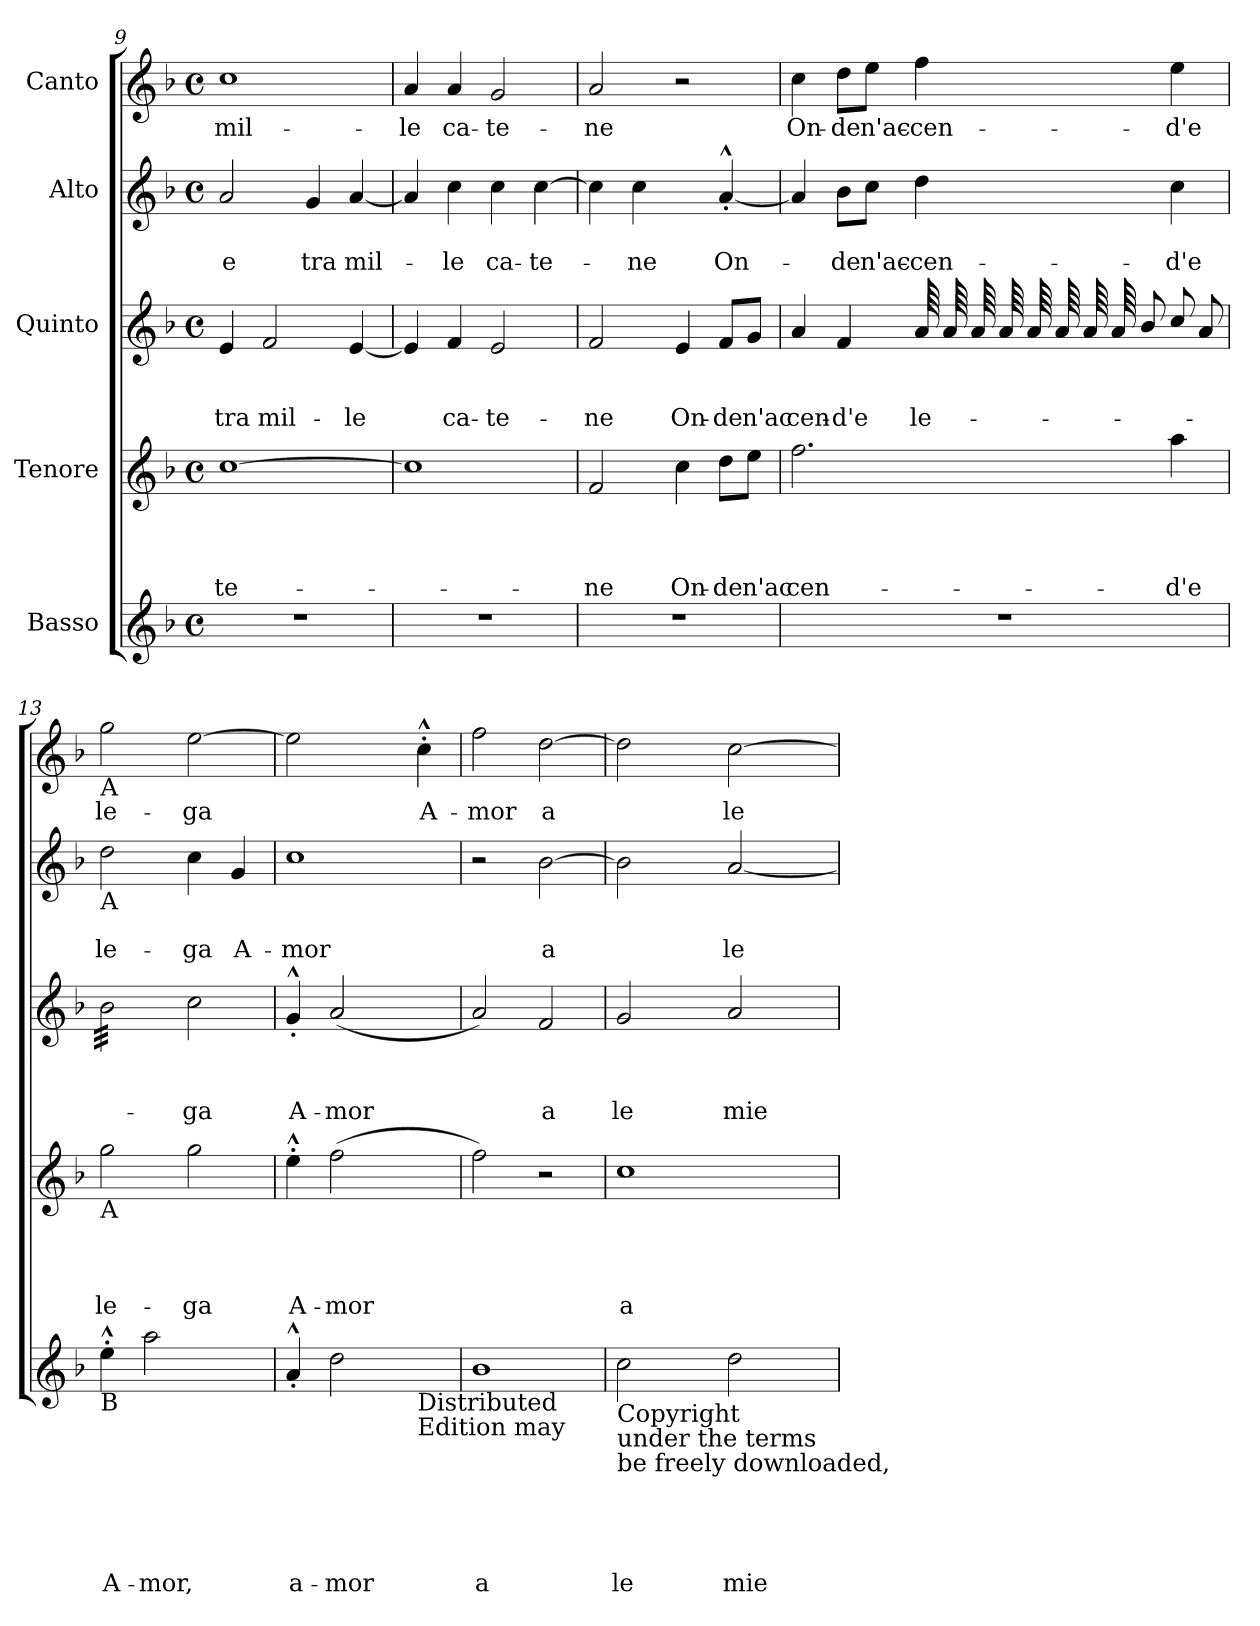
**kern	**text	**text	**text	**text	**text	**kern	**text	**text	**text	**text	**kern	**text	**text	**text	**kern	**text	**text	**kern	**text
*part5	*part5	*part5	*part5	*part5	*part5	*part4	*part4	*part4	*part4	*part4	*part3	*part3	*part3	*part3	*part2	*part2	*part2	*part1	*part1
*staff5	*staff5	*staff5	*staff5	*staff5	*staff5	*staff4	*staff4	*staff4	*staff4	*staff4	*staff3	*staff3	*staff3	*staff3	*staff2	*staff2	*staff2	*staff1	*staff1
*I"Basso	*	*	*	*	*	*I"Tenore	*	*	*	*	*I"Quinto	*	*	*	*I"Alto	*	*	*I"Canto	*
*clefG2	*	*	*	*	*	*clefG2	*	*	*	*	*clefG2	*	*	*	*clefG2	*	*	*clefG2	*
*k[b-]	*	*	*	*	*	*k[b-]	*	*	*	*	*k[b-]	*	*	*	*k[b-]	*	*	*k[b-]	*
*F:	*	*	*	*	*	*F:	*	*	*	*	*F:	*	*	*	*F:	*	*	*F:	*
*M4/4	*	*	*	*	*	*M4/4	*	*	*	*	*M4/4	*	*	*	*M4/4	*	*	*M4/4	*
*met(c)	*	*	*	*	*	*met(c)	*	*	*	*	*met(c)	*	*	*	*met(c)	*	*	*met(c)	*
=9	=9	=9	=9	=9	=9	=9	=9	=9	=9	=9	=9	=9	=9	=9	=9	=9	=9	=9	=9
!	!	!	!	!	!	!	!	!	!	!LO:LY:b	!	!	!	!LO:LY:b	!	!	!LO:LY:b	!	!LO:LY:b
1r	.	.	.	.	.	[>1cc	.	.	.	-te-	4e/	.	.	tra	2a/	.	e	1cc	mil-
!	!	!	!	!	!	!	!	!	!	!	!	!	!	!LO:LY:b	!	!	!	!	!
.	.	.	.	.	.	.	.	.	.	.	2f/	.	.	mil-	.	.	.	.	.
!	!	!	!	!	!	!	!	!	!	!	!	!	!	!	!	!	!LO:LY:b	!	!
.	.	.	.	.	.	.	.	.	.	.	.	.	.	.	4g/	.	tra	.	.
!	!	!	!	!	!	!	!	!	!	!	!	!	!	!LO:LY:b	!	!	!LO:LY:b	!	!
.	.	.	.	.	.	.	.	.	.	.	[<4e/	.	.	-le	[<4a/	.	mil-	.	.
=10	=10	=10	=10	=10	=10	=10	=10	=10	=10	=10	=10	=10	=10	=10	=10	=10	=10	=10	=10
!	!	!	!	!	!	!	!	!	!	!	!	!	!	!	!	!	!	!	!LO:LY:b
1r	.	.	.	.	.	1cc]	.	.	.	.	4e/]	.	.	.	4a/]	.	.	4a/	-le
!	!	!	!	!	!	!	!	!	!	!	!	!	!	!LO:LY:b	!	!	!LO:LY:b	!	!LO:LY:b
.	.	.	.	.	.	.	.	.	.	.	4f/	.	.	ca-	4cc\	.	-le	4a/	ca-
!	!	!	!	!	!	!	!	!	!	!	!	!	!	!LO:LY:b	!	!	!LO:LY:b	!	!LO:LY:b
.	.	.	.	.	.	.	.	.	.	.	2e/	.	.	-te-	4cc\	.	ca-	2g/	-te-
!	!	!	!	!	!	!	!	!	!	!	!	!	!	!	!	!	!LO:LY:b	!	!
.	.	.	.	.	.	.	.	.	.	.	.	.	.	.	[>4cc\	.	-te-	.	.
=11	=11	=11	=11	=11	=11	=11	=11	=11	=11	=11	=11	=11	=11	=11	=11	=11	=11	=11	=11
!	!	!	!	!	!	!	!	!	!	!LO:LY:b	!	!	!	!LO:LY:b	!	!	!	!	!LO:LY:b
1r	.	.	.	.	.	2f/	.	.	.	-ne	2f/	.	.	-ne	4cc\]	.	.	2a/	-ne
!	!	!	!	!	!	!	!	!	!	!	!	!	!	!	!	!	!LO:LY:b	!	!
.	.	.	.	.	.	.	.	.	.	.	.	.	.	.	4cc\	.	-ne	.	.
!	!	!	!	!	!	!	!	!	!	!LO:LY:b	!	!	!	!LO:LY:b	!	!	!	!	!
.	.	.	.	.	.	4cc\	.	.	.	On-	4e/	.	.	On-	4ryy	.	.	2r	.
!	!	!	!	!	!	!	!	!	!	!LO:LY:b	!	!	!	!LO:LY:b	!	!	!LO:LY:b	!	!
.	.	.	.	.	.	8dd\L	.	.	.	-de	8f/L	.	.	-de	[<4a^^<'</	.	On-	.	.
!	!	!	!	!	!	!	!	!	!	!LO:LY:b	!	!	!	!LO:LY:b	!	!	!	!	!
.	.	.	.	.	.	8ee\J	.	.	.	n'ac	8g/J	.	.	n'ac	.	.	.	.	.
=12	=12	=12	=12	=12	=12	=12	=12	=12	=12	=12	=12	=12	=12	=12	=12	=12	=12	=12	=12
!	!	!	!	!	!	!	!	!	!	!LO:LY:b	!	!	!	!LO:LY:b	!	!	!	!	!LO:LY:b
1r	.	.	.	.	.	2.ff\	.	.	.	cen-	4a/	.	.	cen-	4a/]	.	.	4cc\	On-
!	!	!	!	!	!	!	!	!	!	!	!	!	!	!LO:LY:b	!	!	!LO:LY:b	!	!LO:LY:b
.	.	.	.	.	.	.	.	.	.	.	4f/	.	.	-d'e	8b-\L	.	-de	8dd\L	-de
!	!	!	!	!	!	!	!	!	!	!	!	!	!	!	!	!	!LO:LY:b	!	!LO:LY:b
.	.	.	.	.	.	.	.	.	.	.	.	.	.	.	8cc\J	.	n'ac-	8ee\J	n'ac-
!	!	!	!	!	!	!	!	!	!	!	!	!	!	!LO:LY:b	!	!	!LO:LY:b	!	!LO:LY:b
*	*	*	*	*	*	*	*	*	*	*	*tremolo	*	*	*	*	*	*	*	*
.	.	.	.	.	.	.	.	.	.	.	64a/LLLL	.	.	le-	4dd\	.	-cen-	4ff\	-cen-
.	.	.	.	.	.	.	.	.	.	.	64a/	.	.	.	.	.	.	.	.
.	.	.	.	.	.	.	.	.	.	.	64a/	.	.	.	.	.	.	.	.
.	.	.	.	.	.	.	.	.	.	.	64a/	.	.	.	.	.	.	.	.
.	.	.	.	.	.	.	.	.	.	.	64a/	.	.	.	.	.	.	.	.
.	.	.	.	.	.	.	.	.	.	.	64a/	.	.	.	.	.	.	.	.
.	.	.	.	.	.	.	.	.	.	.	64a/	.	.	.	.	.	.	.	.
.	.	.	.	.	.	.	.	.	.	.	64a/	.	.	.	.	.	.	.	.
*	*	*	*	*	*	*	*	*	*	*	*Xtremolo	*	*	*	*	*	*	*	*
.	.	.	.	.	.	.	.	.	.	.	8b-/	.	.	.	.	.	.	.	.
!	!	!	!	!	!	!	!	!	!	!LO:LY:b	!	!	!	!	!	!	!LO:LY:b	!	!LO:LY:b
.	.	.	.	.	.	4aa\	.	.	.	-d'e	8cc/	.	.	.	4cc\	.	-d'e	4ee\	-d'e
.	.	.	.	.	.	.	.	.	.	.	8a/J	.	.	.	.	.	.	.	.
!!LO:PB:g=z
=13	=13	=13	=13	=13	=13	=13	=13	=13	=13	=13	=13	=13	=13	=13	=13	=13	=13	=13	=13
!	!	!	!	!	!	!	!	!	!	!	!	!	!	!	!	!	!	!LO:TX:b:t=A	!
!	!	!	!	!	!	!	!	!	!	!	!	!	!	!	!LO:TX:b:t=A	!	!	!	!
!	!	!	!	!	!	!	!	!	!	!	!LO:TX:b:t=A	!	!	!	!	!	!	!	!
!	!	!	!	!	!	!LO:TX:b:t=A	!	!	!	!	!	!	!	!	!	!	!	!	!
!LO:TX:b:t=B	!	!	!	!	!	!	!	!	!	!	!	!	!	!	!	!	!	!	!
!	!	!	!	!	!LO:LY:b	!	!	!	!	!LO:LY:b	!	!	!	!	!	!	!LO:LY:b	!	!LO:LY:b
*	*	*	*	*	*	*	*	*	*	*	*tremolo	*	*	*	*	*	*	*	*
4ee^^>'>\	.	.	.	.	A-	2gg\	.	.	.	le-	32b-\LLL	.	.	.	2dd\	.	le-	2gg\	le-
.	.	.	.	.	.	.	.	.	.	.	32b-\	.	.	.	.	.	.	.	.
.	.	.	.	.	.	.	.	.	.	.	32b-\	.	.	.	.	.	.	.	.
.	.	.	.	.	.	.	.	.	.	.	32b-\	.	.	.	.	.	.	.	.
.	.	.	.	.	.	.	.	.	.	.	32b-\	.	.	.	.	.	.	.	.
.	.	.	.	.	.	.	.	.	.	.	32b-\	.	.	.	.	.	.	.	.
.	.	.	.	.	.	.	.	.	.	.	32b-\	.	.	.	.	.	.	.	.
.	.	.	.	.	.	.	.	.	.	.	32b-\	.	.	.	.	.	.	.	.
!	!	!	!	!	!LO:LY:b	!	!	!	!	!	!	!	!	!	!	!	!	!	!
2aa\	.	.	.	.	-mor,	.	.	.	.	.	32b-\	.	.	.	.	.	.	.	.
.	.	.	.	.	.	.	.	.	.	.	32b-\	.	.	.	.	.	.	.	.
.	.	.	.	.	.	.	.	.	.	.	32b-\	.	.	.	.	.	.	.	.
.	.	.	.	.	.	.	.	.	.	.	32b-\	.	.	.	.	.	.	.	.
.	.	.	.	.	.	.	.	.	.	.	32b-\	.	.	.	.	.	.	.	.
.	.	.	.	.	.	.	.	.	.	.	32b-\	.	.	.	.	.	.	.	.
.	.	.	.	.	.	.	.	.	.	.	32b-\	.	.	.	.	.	.	.	.
.	.	.	.	.	.	.	.	.	.	.	32b-\JJJ	.	.	.	.	.	.	.	.
*	*	*	*	*	*	*	*	*	*	*	*Xtremolo	*	*	*	*	*	*	*	*
!	!	!	!	!	!	!	!	!	!	!LO:LY:b	!	!	!	!LO:LY:b	!	!	!LO:LY:b	!	!LO:LY:b
.	.	.	.	.	.	2gg\	.	.	.	-ga	2cc\	.	.	-ga	4cc\	.	-ga	[>2ee\	-ga
!	!	!	!	!	!	!	!	!	!	!	!	!	!	!	!	!	!LO:LY:b	!	!
4ryy	.	.	.	.	.	.	.	.	.	.	.	.	.	.	4g/	.	A-	.	.
=14	=14	=14	=14	=14	=14	=14	=14	=14	=14	=14	=14	=14	=14	=14	=14	=14	=14	=14	=14
!	!	!	!	!	!LO:LY:b	!	!	!	!	!LO:LY:b	!	!	!	!LO:LY:b	!	!	!LO:LY:b	!	!
4a^^<'</	.	.	.	.	a-	4ee^^>'>\	.	.	.	A-	4g^^<'</	.	.	A-	1cc	.	-mor	2ee\]	.
!	!	!	!	!	!LO:LY:b	!	!	!	!	!LO:LY:b	!	!	!	!LO:LY:b	!	!	!	!	!
2dd\	.	.	.	.	-mor	(>2ff\	.	.	.	-mor	(<2a/	.	.	-mor	.	.	.	.	.
.	.	.	.	.	.	.	.	.	.	.	.	.	.	.	.	.	.	4ryy	.
!LO:TX:b:t=Distributed	!	!	!	!	!	!	!	!	!	!	!	!	!	!	!	!	!	!	!
!LO:TX:b:t=Edition may	!	!	!	!	!	!	!	!	!	!	!	!	!	!	!	!	!	!	!
!	!	!	!	!	!	!	!	!	!	!	!	!	!	!	!	!	!	!	!LO:LY:b
4ryy	.	.	.	.	.	4ryy	.	.	.	.	4ryy	.	.	.	.	.	.	4cc^^>'>\	A-
=15	=15	=15	=15	=15	=15	=15	=15	=15	=15	=15	=15	=15	=15	=15	=15	=15	=15	=15	=15
!	!	!	!	!	!LO:LY:b	!	!	!	!	!	!	!	!	!	!	!	!	!	!LO:LY:b
1b-	.	.	.	.	a	2ff\)	.	.	.	.	2a/)	.	.	.	2r	.	.	2ff\	-mor
!	!	!	!	!	!	!	!	!	!	!	!	!	!	!LO:LY:b	!	!	!LO:LY:b	!	!LO:LY:b
.	.	.	.	.	.	2r	.	.	.	.	2f/	.	.	a	[>2b-\	.	a	[>2dd\	a
=16	=16	=16	=16	=16	=16	=16	=16	=16	=16	=16	=16	=16	=16	=16	=16	=16	=16	=16	=16
!LO:TX:b:t=Copyright	!	!	!	!	!	!	!	!	!	!	!	!	!	!	!	!	!	!	!
!LO:TX:b:t=under the terms	!	!	!	!	!	!	!	!	!	!	!	!	!	!	!	!	!	!	!
!LO:TX:b:t=be freely downloaded,	!	!	!	!	!	!	!	!	!	!	!	!	!	!	!	!	!	!	!
!	!	!	!	!	!LO:LY:b	!	!	!	!	!LO:LY:b	!	!	!	!LO:LY:b	!	!	!	!	!
2cc\	.	.	.	.	le	1cc	.	.	.	a	2g/	.	.	le	2b-\]	.	.	2dd\]	.
!	!	!	!	!	!LO:LY:b	!	!	!	!	!	!	!	!	!LO:LY:b	!	!	!LO:LY:b	!	!LO:LY:b
2dd\	.	.	.	.	mie	.	.	.	.	.	2a/	.	.	mie	[<2a/	.	le	[>2cc\	le
=	=	=	=	=	=	=	=	=	=	=	=	=	=	=	=	=	=	=	=
*-	*-	*-	*-	*-	*-	*-	*-	*-	*-	*-	*-	*-	*-	*-	*-	*-	*-	*-	*-
